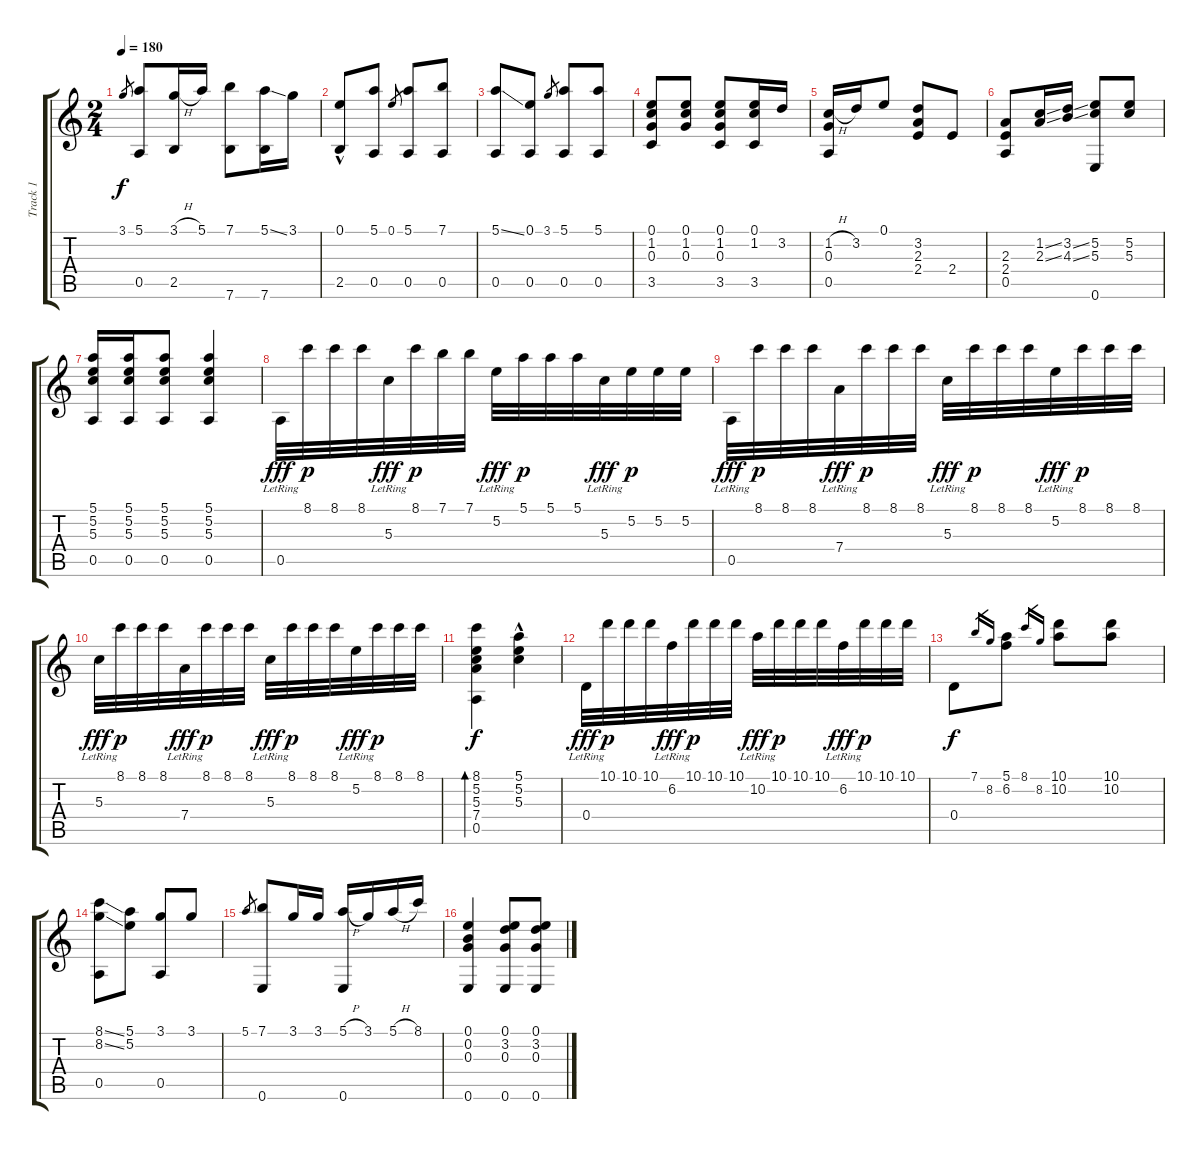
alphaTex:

\track ("Track 1" "Track 1") {instrument acousticguitarnylon}
\staff {score tabs}
\tuning (E4 B3 G3 D3 A2 E2) {hide}
\ts (2 4)
\tempo 180
\clef g2
\ks c
3.1.8{gr dy f} (5.1 0.5).8 (3.1{h} 2.5).16 5.1.16 (7.1 7.6).8 (5.1{ss} 7.6).16 3.1.16 |
(0.1{hac} 2.5).8 (5.1 0.5).8 0.1.8{gr} (5.1 0.5).8 (7.1 0.5).8 |
(5.1{ss} 0.5).8 (0.1 0.5).8 3.1.8{gr} (5.1 0.5).8 (5.1 0.5).8 |
(0.1 1.2 0.3 3.5).8 (0.1 1.2 0.3).8 (0.1 1.2 0.3 3.5).8 (0.1 1.2 3.5).16 3.2.16 |
(1.2{h} 0.3 0.5).16 3.2.16 0.1.8 (3.2 2.3 2.4).8 2.4.8 |
(2.3 2.4 0.5).8 (1.2{ss} 2.3{ss}).16 (3.2{ss} 4.3{ss}).16 (5.2 5.3 0.6).8 (5.2 5.3).8 |
(5.1 5.2 5.3 0.5).16 (5.1 5.2 5.3 0.5).16 (5.1 5.2 5.3 0.5).8 (5.1 5.2 5.3 0.5).4 |
0.5{lr}.32{dy fff} 8.1.32{dy p} 8.1.32 8.1.32 5.3{lr}.32{dy fff} 8.1.32{dy p} 7.1.32 7.1.32 5.2{lr}.32{dy fff} 5.1.32{dy p} 5.1.32 5.1.32 5.3{lr}.32{dy fff} 5.2.32{dy p} 5.2.32 5.2.32 |
0.5{lr}.32{dy fff} 8.1.32{dy p} 8.1.32 8.1.32 7.4{lr}.32{dy fff} 8.1.32{dy p} 8.1.32 8.1.32 5.3{lr}.32{dy fff} 8.1.32{dy p} 8.1.32 8.1.32 5.2{lr}.32{dy fff} 8.1.32{dy p} 8.1.32 8.1.32 |
5.3{lr}.32{dy fff} 8.1.32{dy p} 8.1.32 8.1.32 7.4{lr}.32{dy fff} 8.1.32{dy p} 8.1.32 8.1.32 5.3{lr}.32{dy fff} 8.1.32{dy p} 8.1.32 8.1.32 5.2{lr}.32{dy fff} 8.1.32{dy p} 8.1.32 8.1.32 |
(8.1 5.2 5.3 7.4 0.5).4{bd 60 dy f} (5.1{hac} 5.2{hac} 5.3{hac}).4 |
0.4{lr}.32{dy fff} 10.1.32{dy p} 10.1.32 10.1.32 6.2{lr}.32{dy fff} 10.1.32{dy p} 10.1.32 10.1.32 10.2{lr}.32{dy fff} 10.1.32{dy p} 10.1.32 10.1.32 6.2{lr}.32{dy fff} 10.1.32{dy p} 10.1.32 10.1.32 |
0.4.8{dy f} 7.1.16{gr} 8.2.16{gr} (5.1 6.2).8 8.1.16{gr} 8.2.16{gr} (10.1 10.2).8 (10.1 10.2).8 |
(8.1{ss} 8.2{ss} 0.5).8 (5.1 5.2).8 (3.1 0.5).8 3.1.8 |
5.1.8{gr} (7.1 0.6).8 3.1.16 3.1.16 (5.1{h} 0.6).16 3.1.16 5.1{h}.16 8.1.16 |
(0.1 0.2 0.3 0.6).4 (0.1 3.2 0.3 0.6).8 (0.1 3.2 0.3 0.6).8
